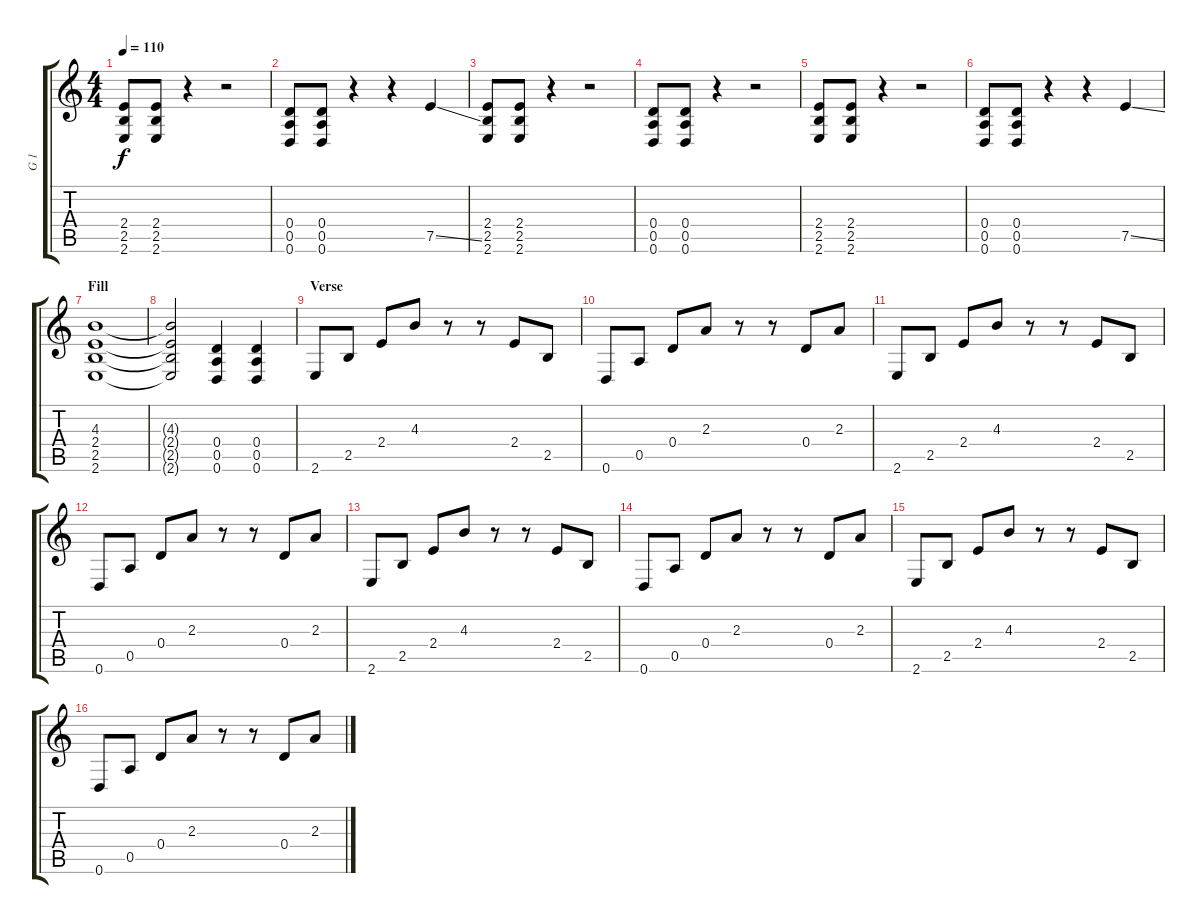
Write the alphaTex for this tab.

\track ("G 1" "G 1") {instrument distortionguitar}
\staff {score tabs}
\tuning (E4 B3 G3 D3 A2 D2) {hide}
\ts (4 4)
\tempo 110
\clef g2
\ks c
(2.4 2.5 2.6).8{dy f} (2.4 2.5 2.6).8 r.4 r.2 |
(0.4 0.5 0.6).8 (0.4 0.5 0.6).8 r.4 r.4 7.5{ss}.4 |
(2.4 2.5 2.6).8 (2.4 2.5 2.6).8 r.4 r.2 |
(0.4 0.5 0.6).8 (0.4 0.5 0.6).8 r.4 r.2 |
(2.4 2.5 2.6).8 (2.4 2.5 2.6).8 r.4 r.2 |
(0.4 0.5 0.6).8 (0.4 0.5 0.6).8 r.4 r.4 7.5{ss}.4 |
\section ("" "Fill")
(4.3 2.4 2.5 2.6).1 |
(4.3{t} 2.4{t} 2.5{t} 2.6{t}).2 (0.4 0.5 0.6).4 (0.4 0.5 0.6).4 |
\section ("" "Verse")
2.6.8{instrument electricguitarclean} 2.5.8 2.4.8 4.3.8 r.8 r.8 2.4.8 2.5.8 |
0.6.8 0.5.8 0.4.8 2.3.8 r.8 r.8 0.4.8 2.3.8 |
2.6.8 2.5.8 2.4.8 4.3.8 r.8 r.8 2.4.8 2.5.8 |
0.6.8 0.5.8 0.4.8 2.3.8 r.8 r.8 0.4.8 2.3.8 |
2.6.8{volume 14 instrument electricguitarclean} 2.5.8 2.4.8 4.3.8 r.8 r.8 2.4.8 2.5.8 |
0.6.8 0.5.8 0.4.8 2.3.8 r.8 r.8 0.4.8 2.3.8 |
2.6.8 2.5.8 2.4.8 4.3.8 r.8 r.8 2.4.8 2.5.8 |
0.6.8 0.5.8 0.4.8 2.3.8 r.8 r.8 0.4.8{instrument distortionguitar} 2.3.8
